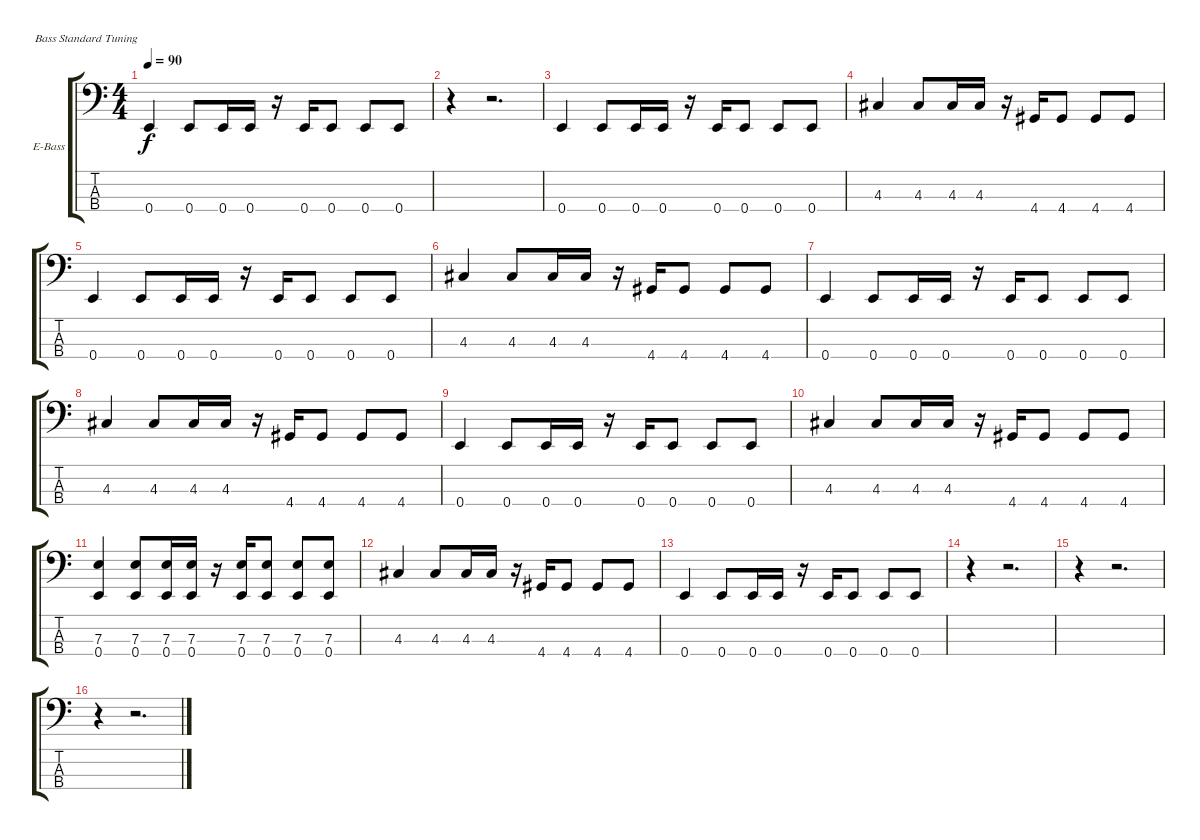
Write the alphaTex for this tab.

\bracketExtendMode groupsimilarinstruments
\firstSystemTrackNameOrientation horizontal
\otherSystemsTrackNameOrientation horizontal
\track ("Bass" "E-Bass") {instrument electricbassfinger}
\staff {score tabs}
\tuning (G2 D2 A1 E1)
\ts (4 4)
\tempo 90
\clef f4
\ks c
0.4.4{dy f} 0.4.8 0.4.16 0.4.16 r.16 0.4.16 0.4.8 0.4.8 0.4.8 |
r.4 r.2{d} |
0.4.4 0.4.8 0.4.16 0.4.16 r.16 0.4.16 0.4.8 0.4.8 0.4.8 |
4.3.4 4.3.8 4.3.16 4.3.16 r.16 4.4.16 4.4.8 4.4.8 4.4.8 |
0.4.4 0.4.8 0.4.16 0.4.16 r.16 0.4.16 0.4.8 0.4.8 0.4.8 |
4.3.4 4.3.8 4.3.16 4.3.16 r.16 4.4.16 4.4.8 4.4.8 4.4.8 |
0.4.4 0.4.8 0.4.16 0.4.16 r.16 0.4.16 0.4.8 0.4.8 0.4.8 |
4.3.4 4.3.8 4.3.16 4.3.16 r.16 4.4.16 4.4.8 4.4.8 4.4.8 |
0.4.4 0.4.8 0.4.16 0.4.16 r.16 0.4.16 0.4.8 0.4.8 0.4.8 |
4.3.4 4.3.8 4.3.16 4.3.16 r.16 4.4.16 4.4.8 4.4.8 4.4.8 |
(7.3 0.4).4 (7.3 0.4).8 (7.3 0.4).16 (7.3 0.4).16 r.16 (7.3 0.4).16 (7.3 0.4).8 (7.3 0.4).8 (7.3 0.4).8 |
4.3.4 4.3.8 4.3.16 4.3.16 r.16 4.4.16 4.4.8 4.4.8 4.4.8 |
0.4.4 0.4.8 0.4.16 0.4.16 r.16 0.4.16 0.4.8 0.4.8 0.4.8 |
r.4 r.2{d} |
r.4 r.2{d} |
r.4 r.2{d}
